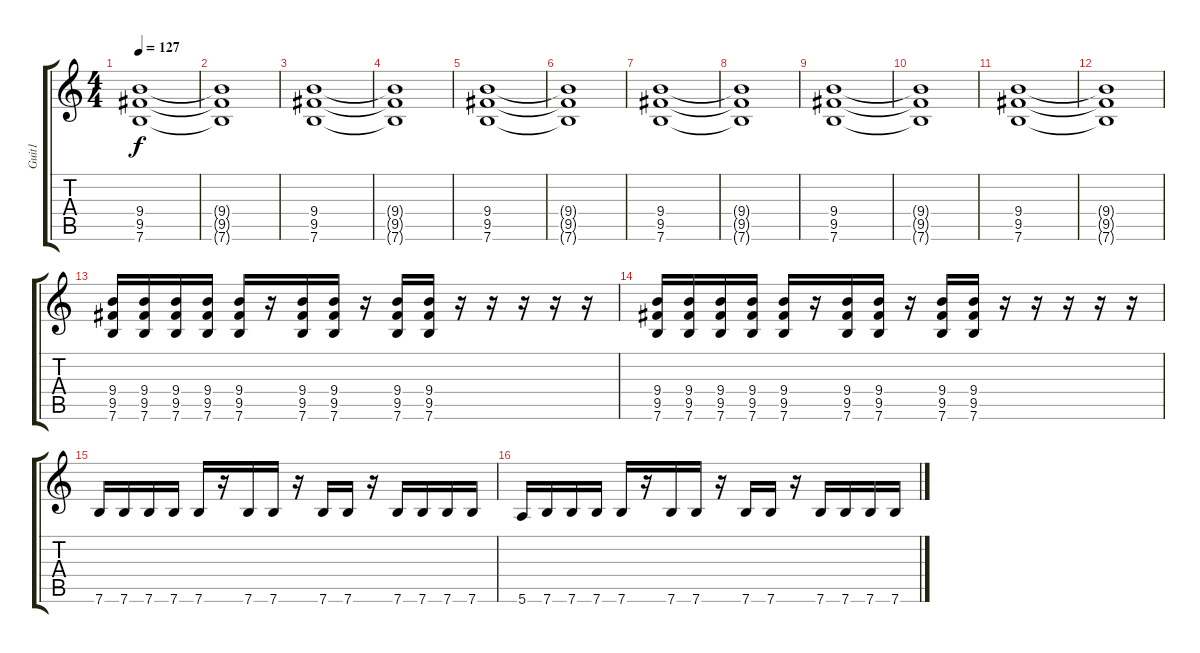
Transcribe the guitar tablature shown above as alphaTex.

\track ("Guit1" "Guit1") {instrument distortionguitar}
\staff {score tabs}
\tuning (E4 B3 G3 D3 A2 E2) {hide}
\ts (4 4)
\tempo 127
\clef g2
\ks c
(9.4 9.5 7.6).1{dy f instrument distortionguitar} |
(9.4{t} 9.5{t} 7.6{t}).1 |
(9.4 9.5 7.6).1 |
(9.4{t} 9.5{t} 7.6{t}).1 |
(9.4 9.5 7.6).1 |
(9.4{t} 9.5{t} 7.6{t}).1 |
(9.4 9.5 7.6).1 |
(9.4{t} 9.5{t} 7.6{t}).1 |
(9.4 9.5 7.6).1 |
(9.4{t} 9.5{t} 7.6{t}).1 |
(9.4 9.5 7.6).1 |
(9.4{t} 9.5{t} 7.6{t}).1 |
(9.4 9.5 7.6).16 (9.4 9.5 7.6).16 (9.4 9.5 7.6).16 (9.4 9.5 7.6).16 (9.4 9.5 7.6).16 r.16 (9.4 9.5 7.6).16 (9.4 9.5 7.6).16 r.16 (9.4 9.5 7.6).16 (9.4 9.5 7.6).16 r.16 r.16 r.16 r.16 r.16 |
(9.4 9.5 7.6).16 (9.4 9.5 7.6).16 (9.4 9.5 7.6).16 (9.4 9.5 7.6).16 (9.4 9.5 7.6).16 r.16 (9.4 9.5 7.6).16 (9.4 9.5 7.6).16 r.16 (9.4 9.5 7.6).16 (9.4 9.5 7.6).16 r.16 r.16 r.16 r.16 r.16 |
7.6.16 7.6.16 7.6.16 7.6.16 7.6.16 r.16 7.6.16 7.6.16 r.16 7.6.16 7.6.16 r.16 7.6.16 7.6.16 7.6.16 7.6.16 |
5.6.16 7.6.16 7.6.16 7.6.16 7.6.16 r.16 7.6.16 7.6.16 r.16 7.6.16 7.6.16 r.16 7.6.16 7.6.16 7.6.16 7.6.16
